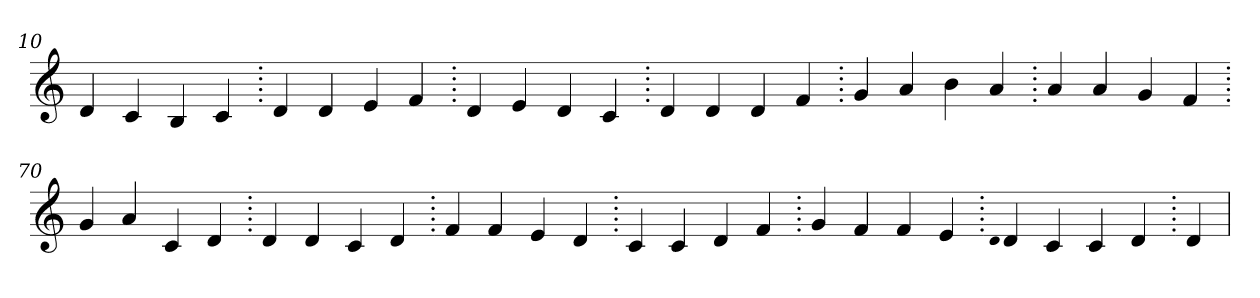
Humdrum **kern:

**kern
*part1
*staff1
*clefG2
=10.
4d
4c
4B
4c
=20.
4d
4d
4e
4f
=30.
4d
4e
4d
4c
=40.
4d
4d
4d
4f
=50.
4g
4a
4b
4a
=60.
4a
4a
4g
4f
=70.
4g
4a
4c
4d
=80.
4d
4d
4c
4d
=90.
4f
4f
4e
4d
=100.
4c
4c
4d
4f
=110.
4g
4f
4f
4e
=120.
qqd
4d
4c
4c
4d
=130.
4d
=
*-
